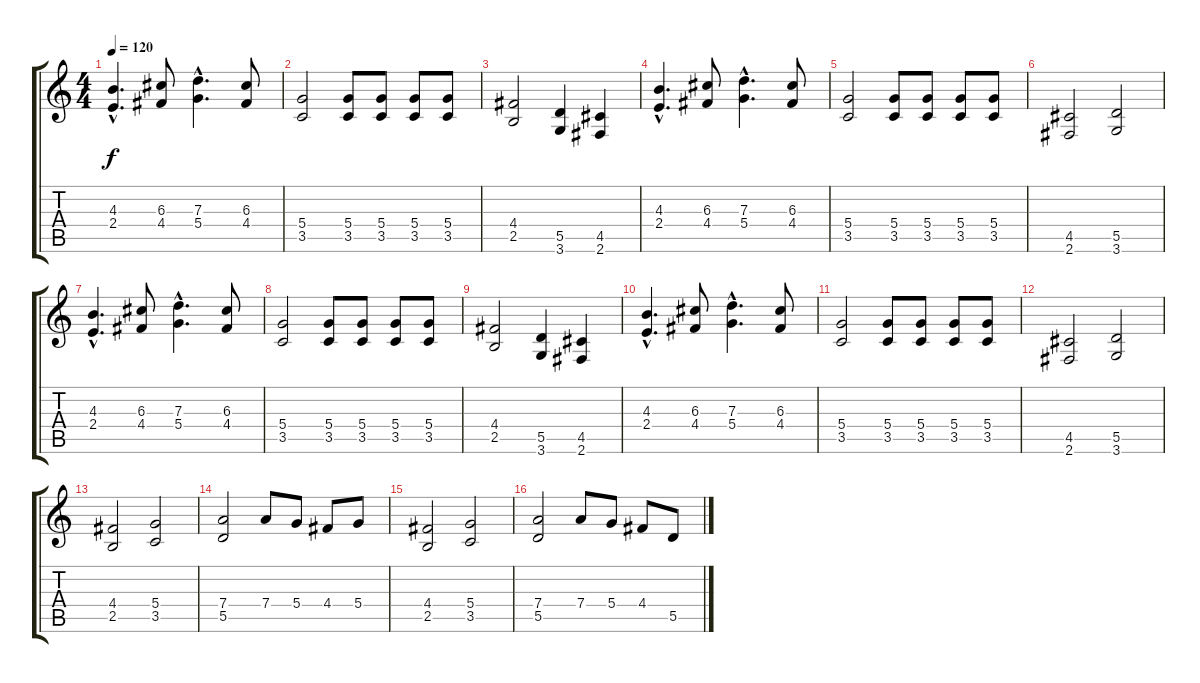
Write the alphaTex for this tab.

\track "" {instrument overdrivenguitar}
\staff {score tabs}
\tuning (E4 B3 G3 D3 A2 E2) {hide}
\ts (4 4)
\tempo 120
\clef g2
\ks c
(4.3{hac} 2.4{hac}).4{d dy f} (6.3 4.4).8 (7.3{hac} 5.4{hac}).4{d} (6.3 4.4).8 |
(5.4 3.5).2 (5.4 3.5).8 (5.4 3.5).8 (5.4 3.5).8 (5.4 3.5).8 |
(4.4 2.5).2 (5.5 3.6).4 (4.5 2.6).4 |
(4.3{hac} 2.4{hac}).4{d} (6.3 4.4).8 (7.3{hac} 5.4{hac}).4{d} (6.3 4.4).8 |
(5.4 3.5).2 (5.4 3.5).8 (5.4 3.5).8 (5.4 3.5).8 (5.4 3.5).8 |
(4.5 2.6).2 (5.5 3.6).2 |
(4.3{hac} 2.4{hac}).4{d} (6.3 4.4).8 (7.3{hac} 5.4{hac}).4{d} (6.3 4.4).8 |
(5.4 3.5).2 (5.4 3.5).8 (5.4 3.5).8 (5.4 3.5).8 (5.4 3.5).8 |
(4.4 2.5).2 (5.5 3.6).4 (4.5 2.6).4 |
(4.3{hac} 2.4{hac}).4{d} (6.3 4.4).8 (7.3{hac} 5.4{hac}).4{d} (6.3 4.4).8 |
(5.4 3.5).2 (5.4 3.5).8 (5.4 3.5).8 (5.4 3.5).8 (5.4 3.5).8 |
(4.5 2.6).2 (5.5 3.6).2 |
(4.4 2.5).2 (5.4 3.5).2 |
(7.4 5.5).2 7.4.8 5.4.8 4.4.8 5.4.8 |
(4.4 2.5).2 (5.4 3.5).2 |
(7.4 5.5).2 7.4.8 5.4.8 4.4.8 5.5.8
